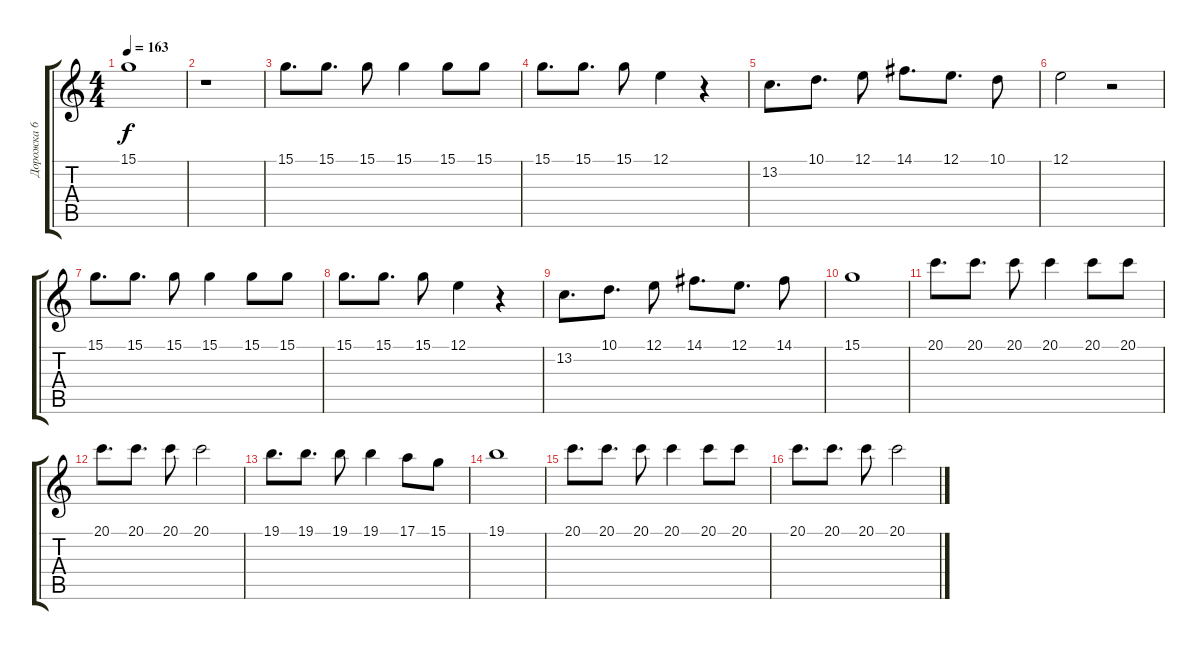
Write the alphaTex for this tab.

\track ("Дорожка 6" "Дорожка 6") {instrument fx5brightness}
\staff {score tabs}
\tuning (E4 B3 G3 D3 A2 E2) {hide}
\ts (4 4)
\tempo 163
\clef g2
\ks c
15.1.1{dy f} |
r.1 |
15.1.8{d} 15.1.8{d} 15.1.8 15.1.4 15.1.8 15.1.8 |
15.1.8{d} 15.1.8{d} 15.1.8 12.1.4 r.4 |
13.2.8{d} 10.1.8{d} 12.1.8 14.1.8{d} 12.1.8{d} 10.1.8 |
12.1.2 r.2 |
15.1.8{d} 15.1.8{d} 15.1.8 15.1.4 15.1.8 15.1.8 |
15.1.8{d} 15.1.8{d} 15.1.8 12.1.4 r.4 |
13.2.8{d} 10.1.8{d} 12.1.8 14.1.8{d} 12.1.8{d} 14.1.8 |
15.1.1 |
20.1.8{d} 20.1.8{d} 20.1.8 20.1.4 20.1.8 20.1.8 |
20.1.8{d} 20.1.8{d} 20.1.8 20.1.2 |
19.1.8{d} 19.1.8{d} 19.1.8 19.1.4 17.1.8 15.1.8 |
19.1.1 |
20.1.8{d} 20.1.8{d} 20.1.8 20.1.4 20.1.8 20.1.8 |
20.1.8{d} 20.1.8{d} 20.1.8 20.1.2
